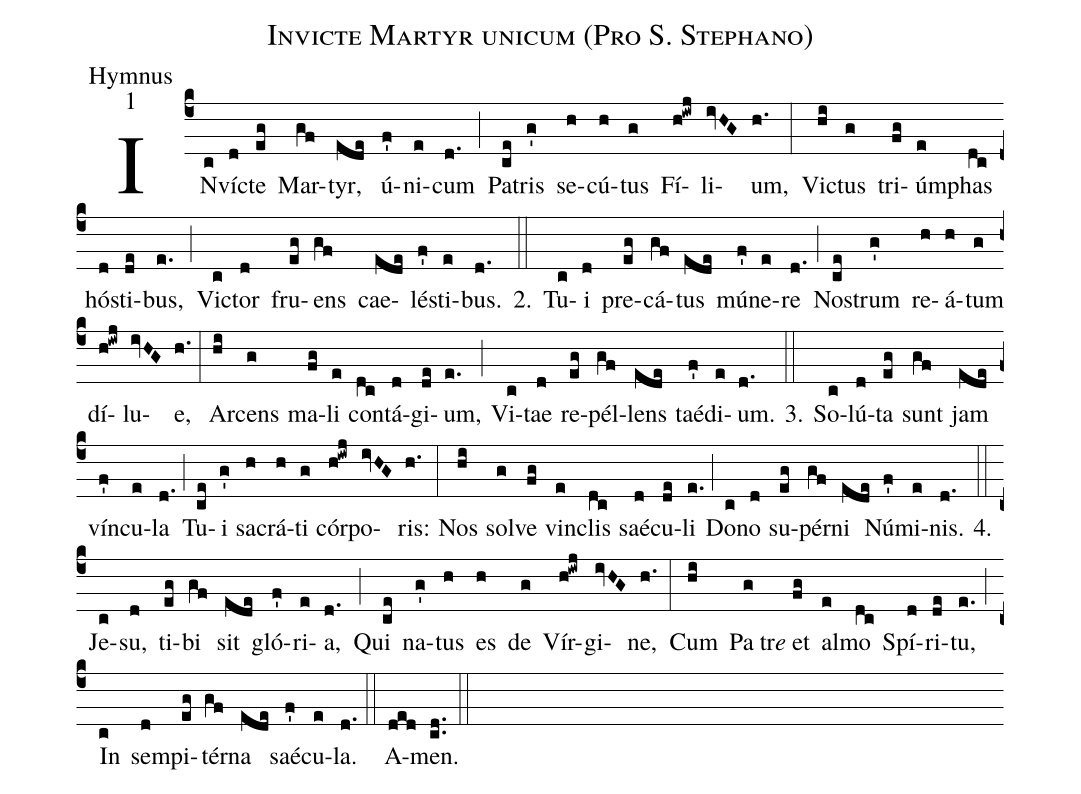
name:Invicte Martyr unicum (Pro S. Stephano);
office-part:Hymnus;
mode:1;
%%
(c4) IN(c)ví(d)cte(eg) Mar(gf)tyr,(ede) ú(f')ni(e)cum(d.) (;) Pa(ce)tris(g') se(h)cú(h)tus(g) Fí(h!iwj)li(ivHG)um,(h.) (:) Vi(hi)ctus(g) tri(fg)úm(e)phas(dc) hó(d)sti(de)bus,(e.) (;) Vi(c)ctor(d) fru(eg)ens(gf) cae(ede)lé(f')sti(e)bus.(d.) 2.(::) Tu(c)i(d) pre(eg)cá(gf)tus(ede) mú(f')ne(e)re(d.) (;) No(ce)strum(g') re(h)á(h)tum(g) dí(h!iwj)lu(ivHG)e,(h.) (:) Ar(hi)cens(g) ma(fg)li(e) con(dc)tá(d)gi(de)um,(e.) (;) Vi(c)tae(d) re(eg)pél(gf)lens(ede) taé(f')di(e)um.(d.) 3.(::) So(c)lú(d)ta(eg) sunt(gf) jam(ede) vín(f')cu(e)la(d.) (;) Tu(ce)i(g') sa(h)crá(h)ti(g) cór(h!iwj)po(ivHG)ris:(h.) (:) Nos(hi) sol(g)ve(fg) vin(e)clis(dc) saé(d)cu(de)li(e.) (;) Do(c)no(d) su(eg)pér(gf)ni(ede) Nú(f')mi(e)nis.(d.) 4.(::) Je(c)su,(d) ti(eg)bi(gf) sit(ede) gló(f')ri(e)a,(d.) (;) Qui(ce) na(g')tus(h) es(h) de(g) Vír(h!iwj)gi(ivHG)ne,(h.) (:) Cum(hi) Pa(g)tr<i>e</i>() et(fg) al(e)mo(dc) Spí(d)ri(de)tu,(e.) (;) In(c) sem(d)pi(eg)tér(gf)na(ede) saé(f')cu(e)la.(d.) (::) A(ded)men.(cd..) (::)
